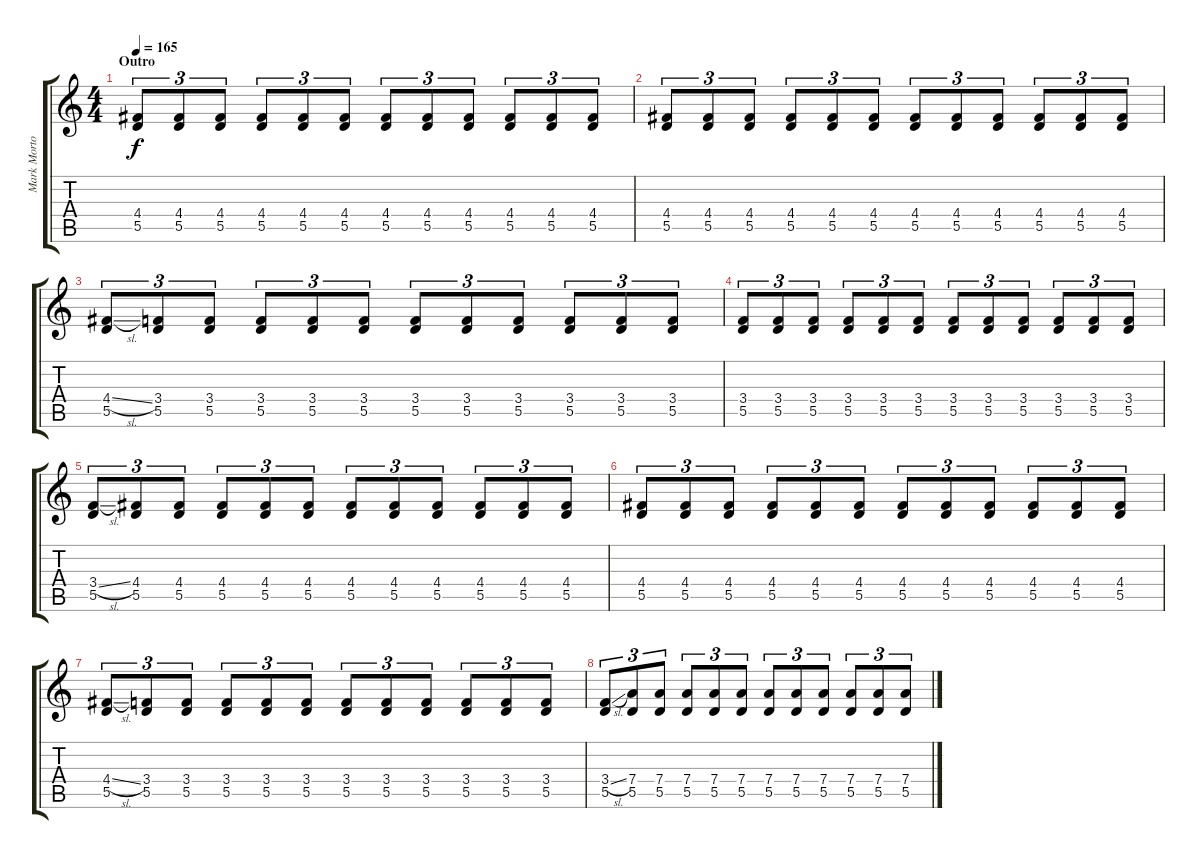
\track ("Mark Morton" "Mark Morto") {instrument distortionguitar}
\staff {score tabs}
\tuning (E4 B3 G3 D3 A2 D2) {hide}
\ts (4 4)
\section ("" "Outro")
\tempo 165
\clef g2
\ks c
(4.4 5.5).8{tu (3 2) dy f} (4.4 5.5).8{tu (3 2)} (4.4 5.5).8{tu (3 2)} (4.4 5.5).8{tu (3 2)} (4.4 5.5).8{tu (3 2)} (4.4 5.5).8{tu (3 2)} (4.4 5.5).8{tu (3 2)} (4.4 5.5).8{tu (3 2)} (4.4 5.5).8{tu (3 2)} (4.4 5.5).8{tu (3 2)} (4.4 5.5).8{tu (3 2)} (4.4 5.5).8{tu (3 2)} |
(4.4 5.5).8{tu (3 2)} (4.4 5.5).8{tu (3 2)} (4.4 5.5).8{tu (3 2)} (4.4 5.5).8{tu (3 2)} (4.4 5.5).8{tu (3 2)} (4.4 5.5).8{tu (3 2)} (4.4 5.5).8{tu (3 2)} (4.4 5.5).8{tu (3 2)} (4.4 5.5).8{tu (3 2)} (4.4 5.5).8{tu (3 2)} (4.4 5.5).8{tu (3 2)} (4.4 5.5).8{tu (3 2)} |
(4.4{sl} 5.5).8{tu (3 2)} (3.4 5.5).8{tu (3 2)} (3.4 5.5).8{tu (3 2)} (3.4 5.5).8{tu (3 2)} (3.4 5.5).8{tu (3 2)} (3.4 5.5).8{tu (3 2)} (3.4 5.5).8{tu (3 2)} (3.4 5.5).8{tu (3 2)} (3.4 5.5).8{tu (3 2)} (3.4 5.5).8{tu (3 2)} (3.4 5.5).8{tu (3 2)} (3.4 5.5).8{tu (3 2)} |
(3.4 5.5).8{tu (3 2)} (3.4 5.5).8{tu (3 2)} (3.4 5.5).8{tu (3 2)} (3.4 5.5).8{tu (3 2)} (3.4 5.5).8{tu (3 2)} (3.4 5.5).8{tu (3 2)} (3.4 5.5).8{tu (3 2)} (3.4 5.5).8{tu (3 2)} (3.4 5.5).8{tu (3 2)} (3.4 5.5).8{tu (3 2)} (3.4 5.5).8{tu (3 2)} (3.4 5.5).8{tu (3 2)} |
(3.4{sl} 5.5).8{tu (3 2)} (4.4 5.5).8{tu (3 2)} (4.4 5.5).8{tu (3 2)} (4.4 5.5).8{tu (3 2)} (4.4 5.5).8{tu (3 2)} (4.4 5.5).8{tu (3 2)} (4.4 5.5).8{tu (3 2)} (4.4 5.5).8{tu (3 2)} (4.4 5.5).8{tu (3 2)} (4.4 5.5).8{tu (3 2)} (4.4 5.5).8{tu (3 2)} (4.4 5.5).8{tu (3 2)} |
(4.4 5.5).8{tu (3 2)} (4.4 5.5).8{tu (3 2)} (4.4 5.5).8{tu (3 2)} (4.4 5.5).8{tu (3 2)} (4.4 5.5).8{tu (3 2)} (4.4 5.5).8{tu (3 2)} (4.4 5.5).8{tu (3 2)} (4.4 5.5).8{tu (3 2)} (4.4 5.5).8{tu (3 2)} (4.4 5.5).8{tu (3 2)} (4.4 5.5).8{tu (3 2)} (4.4 5.5).8{tu (3 2)} |
(4.4{sl} 5.5).8{tu (3 2)} (3.4 5.5).8{tu (3 2)} (3.4 5.5).8{tu (3 2)} (3.4 5.5).8{tu (3 2)} (3.4 5.5).8{tu (3 2)} (3.4 5.5).8{tu (3 2)} (3.4 5.5).8{tu (3 2)} (3.4 5.5).8{tu (3 2)} (3.4 5.5).8{tu (3 2)} (3.4 5.5).8{tu (3 2)} (3.4 5.5).8{tu (3 2)} (3.4 5.5).8{tu (3 2)} |
(3.4{sl} 5.5).8{tu (3 2)} (7.4 5.5).8{tu (3 2)} (7.4 5.5).8{tu (3 2)} (7.4 5.5).8{tu (3 2)} (7.4 5.5).8{tu (3 2)} (7.4 5.5).8{tu (3 2)} (7.4 5.5).8{tu (3 2)} (7.4 5.5).8{tu (3 2)} (7.4 5.5).8{tu (3 2)} (7.4 5.5).8{tu (3 2)} (7.4 5.5).8{tu (3 2)} (7.4 5.5).8{tu (3 2)}
